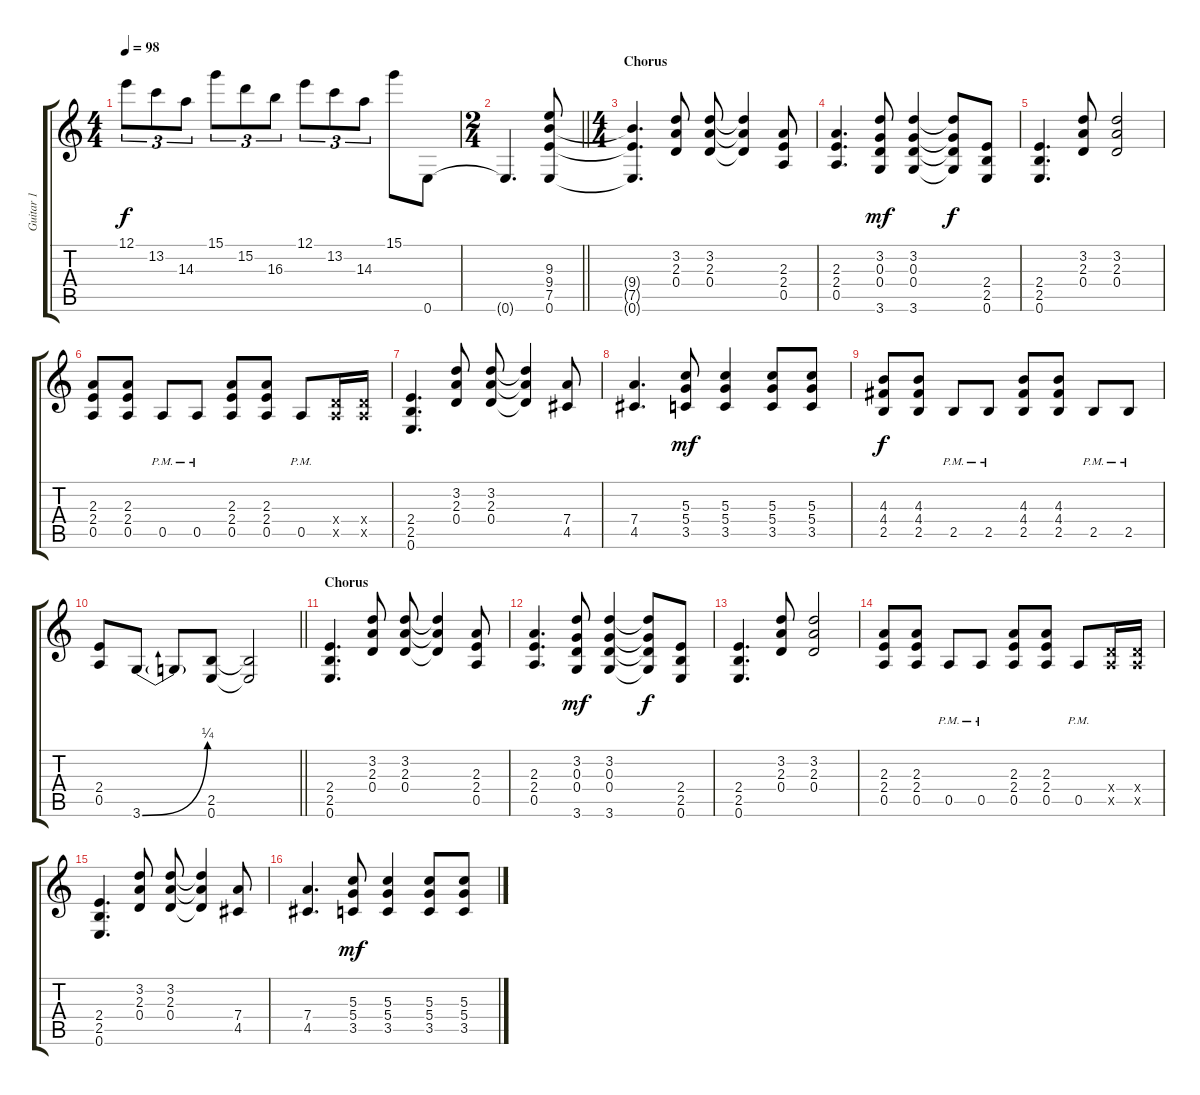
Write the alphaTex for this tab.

\track ("Guitar 1" "Guitar 1") {instrument acousticguitarsteel}
\staff {score tabs}
\tuning (E4 B3 G3 D3 A2 E2) {hide}
\ts (4 4)
\tempo 98
\clef g2
\ks c
12.1.8{tu (3 2) dy f} 13.2.8{tu (3 2)} 14.3.8{tu (3 2)} 15.1.8{tu (3 2)} 15.2.8{tu (3 2)} 16.3.8{tu (3 2)} 12.1.8{tu (3 2)} 13.2.8{tu (3 2)} 14.3.8{tu (3 2)} 15.1.8 0.6.8 |
\ts (2 4)
\barLineRight lightlight
0.6{t}.4{d} (9.3 9.4 7.5 0.6).8 |
\ts (4 4)
\section ("" "Chorus")
(9.4{t} 7.5{t} 0.6{t}).4{d} (3.2 2.3 0.4).8 (3.2 2.3 0.4).8 (3.2{t} 2.3{t} 0.4{t}).4 (2.3 2.4 0.5).8 |
(2.3 2.4 0.5).4{d} (3.2 0.3 0.4 3.6).8{dy mf} (3.2 0.3 0.4 3.6).4 (3.2{t} 0.3{t} 0.4{t} 3.6{t}).8{dy f} (2.4 2.5 0.6).8 |
(2.4 2.5 0.6).4{d} (3.2 2.3 0.4).8 (3.2 2.3 0.4).2 |
(2.3 2.4 0.5).8 (2.3 2.4 0.5).8 0.5{pm}.8 0.5{pm}.8 (2.3 2.4 0.5).8 (2.3 2.4 0.5).8 0.5{pm}.8 (0.4{x} 0.5{x}).16 (0.4{x} 0.5{x}).16 |
(2.4 2.5 0.6).4{d} (3.2 2.3 0.4).8 (3.2 2.3 0.4).8 (3.2{t} 2.3{t} 0.4{t}).4 (7.4 4.5).8 |
(7.4 4.5).4{d} (5.3 5.4 3.5).8{dy mf} (5.3 5.4 3.5).4 (5.3 5.4 3.5).8 (5.3 5.4 3.5).8 |
(4.3 4.4 2.5).8{dy f} (4.3 4.4 2.5).8 2.5{pm}.8 2.5{pm}.8 (4.3 4.4 2.5).8 (4.3 4.4 2.5).8 2.5{pm}.8 2.5{pm}.8 |
\barLineRight lightlight
(2.4 0.5).8 3.6{be (bend 0 0 60 1)}.8 3.6{t}.8 (2.5 0.6).8 (2.5{t} 0.6{t}).2 |
\section ("" "Chorus")
(2.4 2.5 0.6).4{d} (3.2 2.3 0.4).8 (3.2 2.3 0.4).8 (3.2{t} 2.3{t} 0.4{t}).4 (2.3 2.4 0.5).8 |
(2.3 2.4 0.5).4{d} (3.2 0.3 0.4 3.6).8{dy mf} (3.2 0.3 0.4 3.6).4 (3.2{t} 0.3{t} 0.4{t} 3.6{t}).8{dy f} (2.4 2.5 0.6).8 |
(2.4 2.5 0.6).4{d} (3.2 2.3 0.4).8 (3.2 2.3 0.4).2 |
(2.3 2.4 0.5).8 (2.3 2.4 0.5).8 0.5{pm}.8 0.5{pm}.8 (2.3 2.4 0.5).8 (2.3 2.4 0.5).8 0.5{pm}.8 (0.4{x} 0.5{x}).16 (0.4{x} 0.5{x}).16 |
(2.4 2.5 0.6).4{d} (3.2 2.3 0.4).8 (3.2 2.3 0.4).8 (3.2{t} 2.3{t} 0.4{t}).4 (7.4 4.5).8 |
(7.4 4.5).4{d} (5.3 5.4 3.5).8{dy mf} (5.3 5.4 3.5).4 (5.3 5.4 3.5).8 (5.3 5.4 3.5).8
